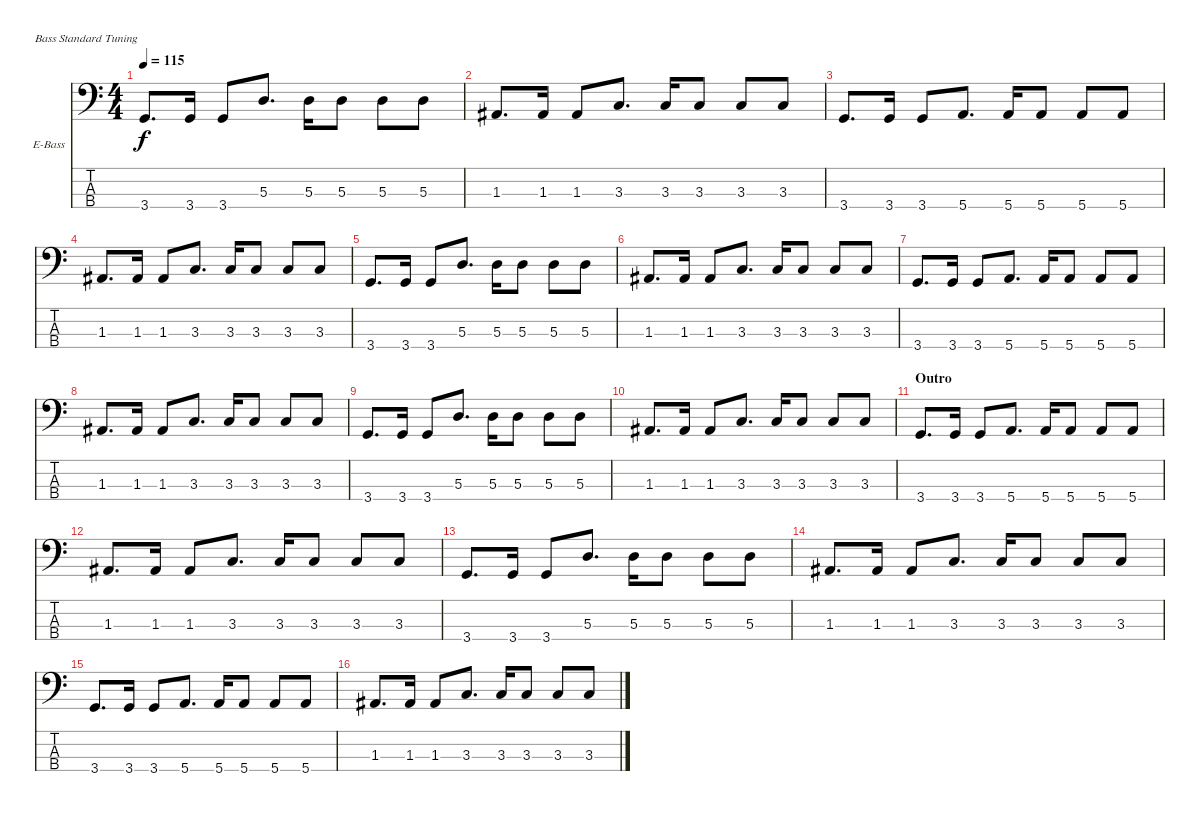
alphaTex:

\defaultSystemsLayout 4
\bracketExtendMode nobrackets
\firstSystemTrackNameOrientation horizontal
\otherSystemsTrackNameOrientation horizontal
\track ("Jeff Ament" "E-Bass") {instrument electricbassfinger}
\staff {score tabs}
\tuning (G2 D2 A1 E1)
\ts (4 4)
\tempo 115
\clef f4
\ks c
3.4.8{d dy f} 3.4.16 3.4.8 5.3.8{d} 5.3.16 5.3.8 5.3.8 5.3.8 |
1.3.8{d} 1.3.16 1.3.8 3.3.8{d} 3.3.16 3.3.8 3.3.8 3.3.8 |
3.4.8{d} 3.4.16 3.4.8 5.4.8{d} 5.4.16 5.4.8 5.4.8 5.4.8 |
1.3.8{d} 1.3.16 1.3.8 3.3.8{d} 3.3.16 3.3.8 3.3.8 3.3.8 |
3.4.8{d} 3.4.16 3.4.8 5.3.8{d} 5.3.16 5.3.8 5.3.8 5.3.8 |
1.3.8{d} 1.3.16 1.3.8 3.3.8{d} 3.3.16 3.3.8 3.3.8 3.3.8 |
3.4.8{d} 3.4.16 3.4.8 5.4.8{d} 5.4.16 5.4.8 5.4.8 5.4.8 |
1.3.8{d} 1.3.16 1.3.8 3.3.8{d} 3.3.16 3.3.8 3.3.8 3.3.8 |
3.4.8{d} 3.4.16 3.4.8 5.3.8{d} 5.3.16 5.3.8 5.3.8 5.3.8 |
1.3.8{d} 1.3.16 1.3.8 3.3.8{d} 3.3.16 3.3.8 3.3.8 3.3.8 |
\section ("" "Outro")
3.4.8{d} 3.4.16 3.4.8 5.4.8{d} 5.4.16 5.4.8 5.4.8 5.4.8 |
1.3.8{d} 1.3.16 1.3.8 3.3.8{d} 3.3.16 3.3.8 3.3.8 3.3.8 |
3.4.8{d} 3.4.16 3.4.8 5.3.8{d} 5.3.16 5.3.8 5.3.8 5.3.8 |
1.3.8{d} 1.3.16 1.3.8 3.3.8{d} 3.3.16 3.3.8 3.3.8 3.3.8 |
3.4.8{d} 3.4.16 3.4.8 5.4.8{d} 5.4.16 5.4.8 5.4.8 5.4.8 |
1.3.8{d} 1.3.16 1.3.8 3.3.8{d} 3.3.16 3.3.8 3.3.8 3.3.8
